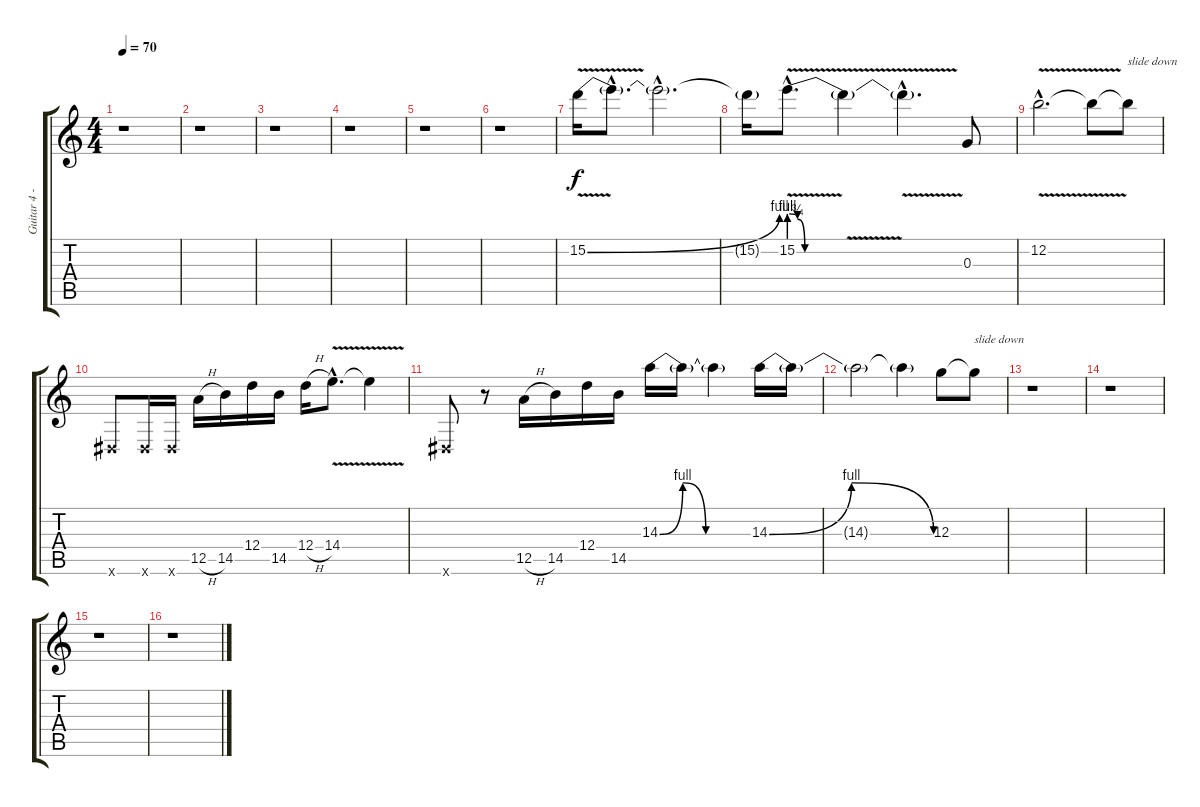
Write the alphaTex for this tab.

\track ("Guitar 4 - wah/wah" "Guitar 4 -") {instrument distortionguitar}
\staff {score tabs}
\tuning (E4 B3 G3 D3 A2 E2) {hide}
\ts (4 4)
\tempo 70
\clef g2
\ks c
r.1{dy f instrument distortionguitar} |
r.1 |
r.1 |
r.1 |
r.1 |
r.1 |
15.2{be (bend 0 0 60 4) v}.16 15.2{hac t}.8{d} 15.2{hac t}.2{d} |
15.2{t}.16 15.2{be (custom 0 4 9 3 17 0 60 0) v hac}.8{d} 15.2{v t}.4 15.2{hac t}.4{d} 0.3.8 |
12.2{v hac}.2{d} 12.2{t}.8 12.2{t}.8{txt "slide down"} |
-1.6{x}.8 -1.6{x}.16 -1.6{x}.16 12.5{h}.16 14.5.16 12.4.16 14.5.16 12.4{h}.16 14.4{v hac}.8{d} 14.4{t}.4 |
-1.6{x}.8 r.8 12.5{h}.16 14.5.16 12.4.16 14.5.16 14.3{be (custom 0 0 15 4 30 0 60 0)}.16 14.3{t}.16 14.3{t}.4 14.3{be (bendrelease 0 0 8 4 55 4 60 0)}.16 14.3{t}.16 |
14.3{t}.2 14.3{t}.4 12.3.8 12.3{t}.8{txt "slide down"} |
r.1 |
r.1 |
r.1 |
r.1
